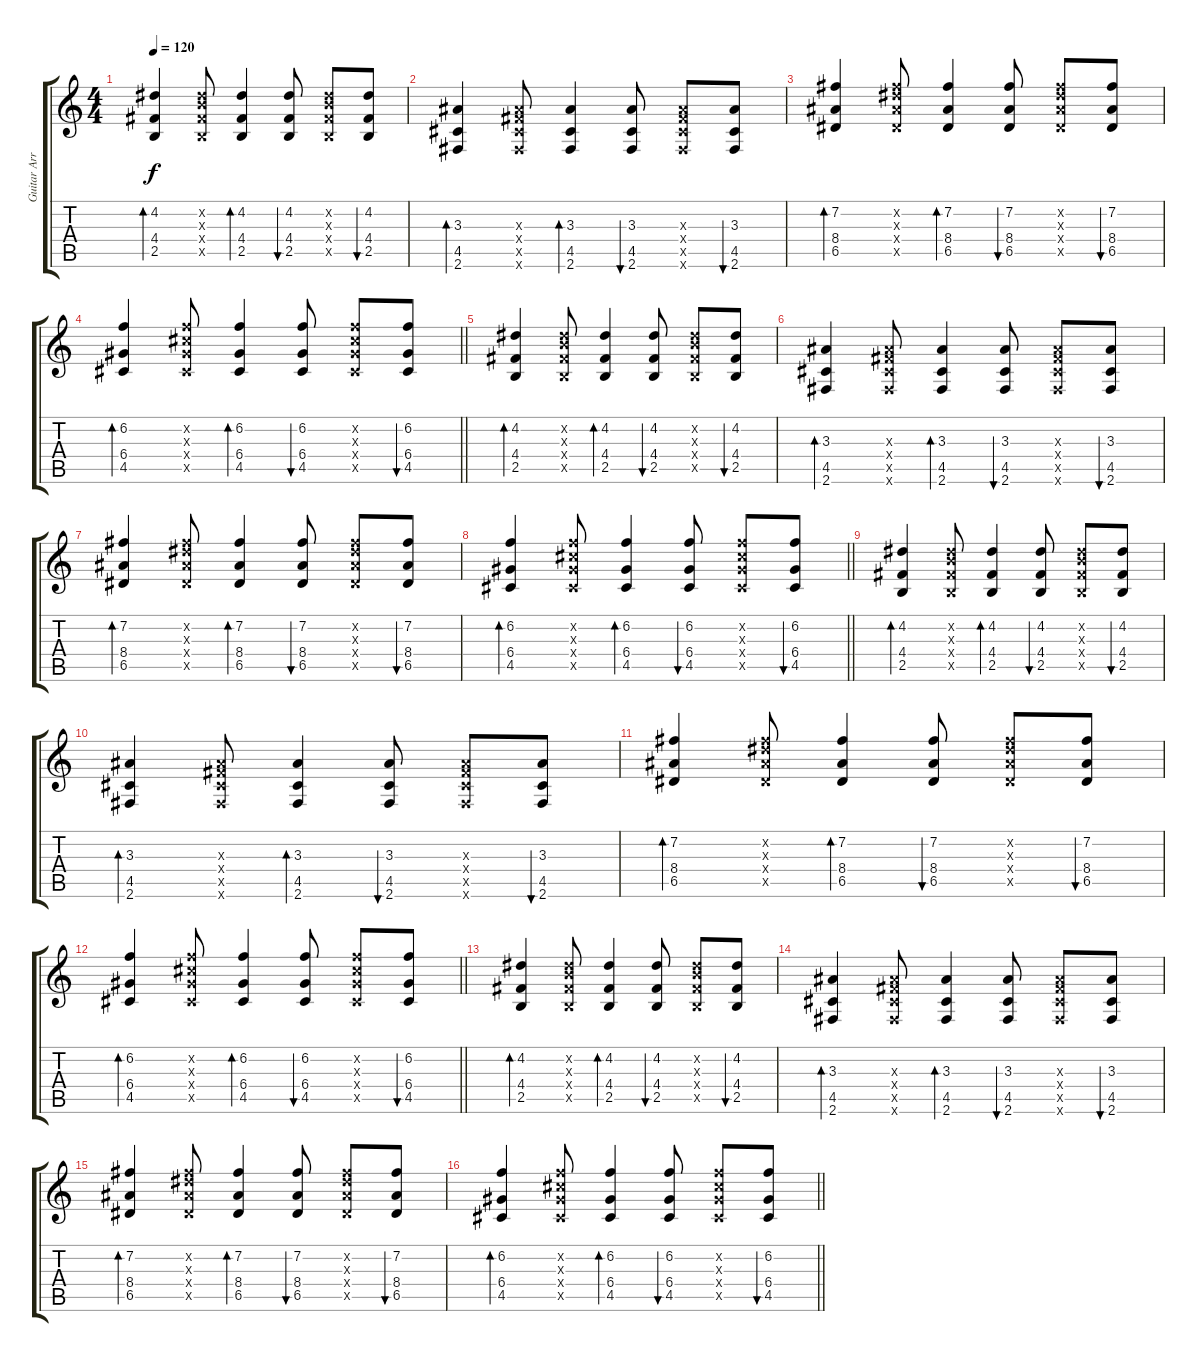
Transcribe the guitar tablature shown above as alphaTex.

\track ("Guitar Arreglos" "Guitar Arr") {instrument acousticguitarnylon}
\staff {score tabs}
\tuning (E4 B3 G3 D3 A2 E2) {hide}
\ts (4 4)
\tempo 120
\clef g2
\ks c
(4.2 4.4 2.5).4{bd 60 dy f} (4.2{x} 4.3{x} 4.4{x} 2.5{x}).8 (4.2 4.4 2.5).4{bd 60} (4.2 4.4 2.5).8{bu 60} (4.2{x} 4.3{x} 4.4{x} 2.5{x}).8 (4.2 4.4 2.5).8{bu 60} |
(3.3 4.5 2.6).4{bd 60} (3.3{x} 4.4{x} 4.5{x} 2.6{x}).8 (3.3 4.5 2.6).4{bd 60} (3.3 4.5 2.6).8{bu 60} (3.3{x} 4.4{x} 4.5{x} 2.6{x}).8 (3.3 4.5 2.6).8{bu 60} |
(7.2 8.4 6.5).4{bd 60} (7.2{x} 8.3{x} 8.4{x} 6.5{x}).8 (7.2 8.4 6.5).4{bd 60} (7.2 8.4 6.5).8{bu 60} (7.2{x} 8.3{x} 8.4{x} 6.5{x}).8 (7.2 8.4 6.5).8{bu 60} |
\barLineRight lightlight
(6.2 6.4 4.5).4{bd 60} (6.2{x} 6.3{x} 6.4{x} 4.5{x}).8 (6.2 6.4 4.5).4{bd 60} (6.2 6.4 4.5).8{bu 60} (6.2{x} 6.3{x} 6.4{x} 4.5{x}).8 (6.2 6.4 4.5).8{bu 60} |
(4.2 4.4 2.5).4{bd 60} (4.2{x} 4.3{x} 4.4{x} 2.5{x}).8 (4.2 4.4 2.5).4{bd 60} (4.2 4.4 2.5).8{bu 60} (4.2{x} 4.3{x} 4.4{x} 2.5{x}).8 (4.2 4.4 2.5).8{bu 60} |
(3.3 4.5 2.6).4{bd 60} (3.3{x} 4.4{x} 4.5{x} 2.6{x}).8 (3.3 4.5 2.6).4{bd 60} (3.3 4.5 2.6).8{bu 60} (3.3{x} 4.4{x} 4.5{x} 2.6{x}).8 (3.3 4.5 2.6).8{bu 60} |
(7.2 8.4 6.5).4{bd 60} (7.2{x} 8.3{x} 8.4{x} 6.5{x}).8 (7.2 8.4 6.5).4{bd 60} (7.2 8.4 6.5).8{bu 60} (7.2{x} 8.3{x} 8.4{x} 6.5{x}).8 (7.2 8.4 6.5).8{bu 60} |
\barLineRight lightlight
(6.2 6.4 4.5).4{bd 60} (6.2{x} 6.3{x} 6.4{x} 4.5{x}).8 (6.2 6.4 4.5).4{bd 60} (6.2 6.4 4.5).8{bu 60} (6.2{x} 6.3{x} 6.4{x} 4.5{x}).8 (6.2 6.4 4.5).8{bu 60} |
(4.2 4.4 2.5).4{bd 60} (4.2{x} 4.3{x} 4.4{x} 2.5{x}).8 (4.2 4.4 2.5).4{bd 60} (4.2 4.4 2.5).8{bu 60} (4.2{x} 4.3{x} 4.4{x} 2.5{x}).8 (4.2 4.4 2.5).8{bu 60} |
(3.3 4.5 2.6).4{bd 60} (3.3{x} 4.4{x} 4.5{x} 2.6{x}).8 (3.3 4.5 2.6).4{bd 60} (3.3 4.5 2.6).8{bu 60} (3.3{x} 4.4{x} 4.5{x} 2.6{x}).8 (3.3 4.5 2.6).8{bu 60} |
(7.2 8.4 6.5).4{bd 60} (7.2{x} 8.3{x} 8.4{x} 6.5{x}).8 (7.2 8.4 6.5).4{bd 60} (7.2 8.4 6.5).8{bu 60} (7.2{x} 8.3{x} 8.4{x} 6.5{x}).8 (7.2 8.4 6.5).8{bu 60} |
\barLineRight lightlight
(6.2 6.4 4.5).4{bd 60} (6.2{x} 6.3{x} 6.4{x} 4.5{x}).8 (6.2 6.4 4.5).4{bd 60} (6.2 6.4 4.5).8{bu 60} (6.2{x} 6.3{x} 6.4{x} 4.5{x}).8 (6.2 6.4 4.5).8{bu 60} |
(4.2 4.4 2.5).4{bd 60} (4.2{x} 4.3{x} 4.4{x} 2.5{x}).8 (4.2 4.4 2.5).4{bd 60} (4.2 4.4 2.5).8{bu 60} (4.2{x} 4.3{x} 4.4{x} 2.5{x}).8 (4.2 4.4 2.5).8{bu 60} |
(3.3 4.5 2.6).4{bd 60} (3.3{x} 4.4{x} 4.5{x} 2.6{x}).8 (3.3 4.5 2.6).4{bd 60} (3.3 4.5 2.6).8{bu 60} (3.3{x} 4.4{x} 4.5{x} 2.6{x}).8 (3.3 4.5 2.6).8{bu 60} |
(7.2 8.4 6.5).4{bd 60} (7.2{x} 8.3{x} 8.4{x} 6.5{x}).8 (7.2 8.4 6.5).4{bd 60} (7.2 8.4 6.5).8{bu 60} (7.2{x} 8.3{x} 8.4{x} 6.5{x}).8 (7.2 8.4 6.5).8{bu 60} |
\barLineRight lightlight
(6.2 6.4 4.5).4{bd 60} (6.2{x} 6.3{x} 6.4{x} 4.5{x}).8 (6.2 6.4 4.5).4{bd 60} (6.2 6.4 4.5).8{bu 60} (6.2{x} 6.3{x} 6.4{x} 4.5{x}).8 (6.2 6.4 4.5).8{bu 60}
